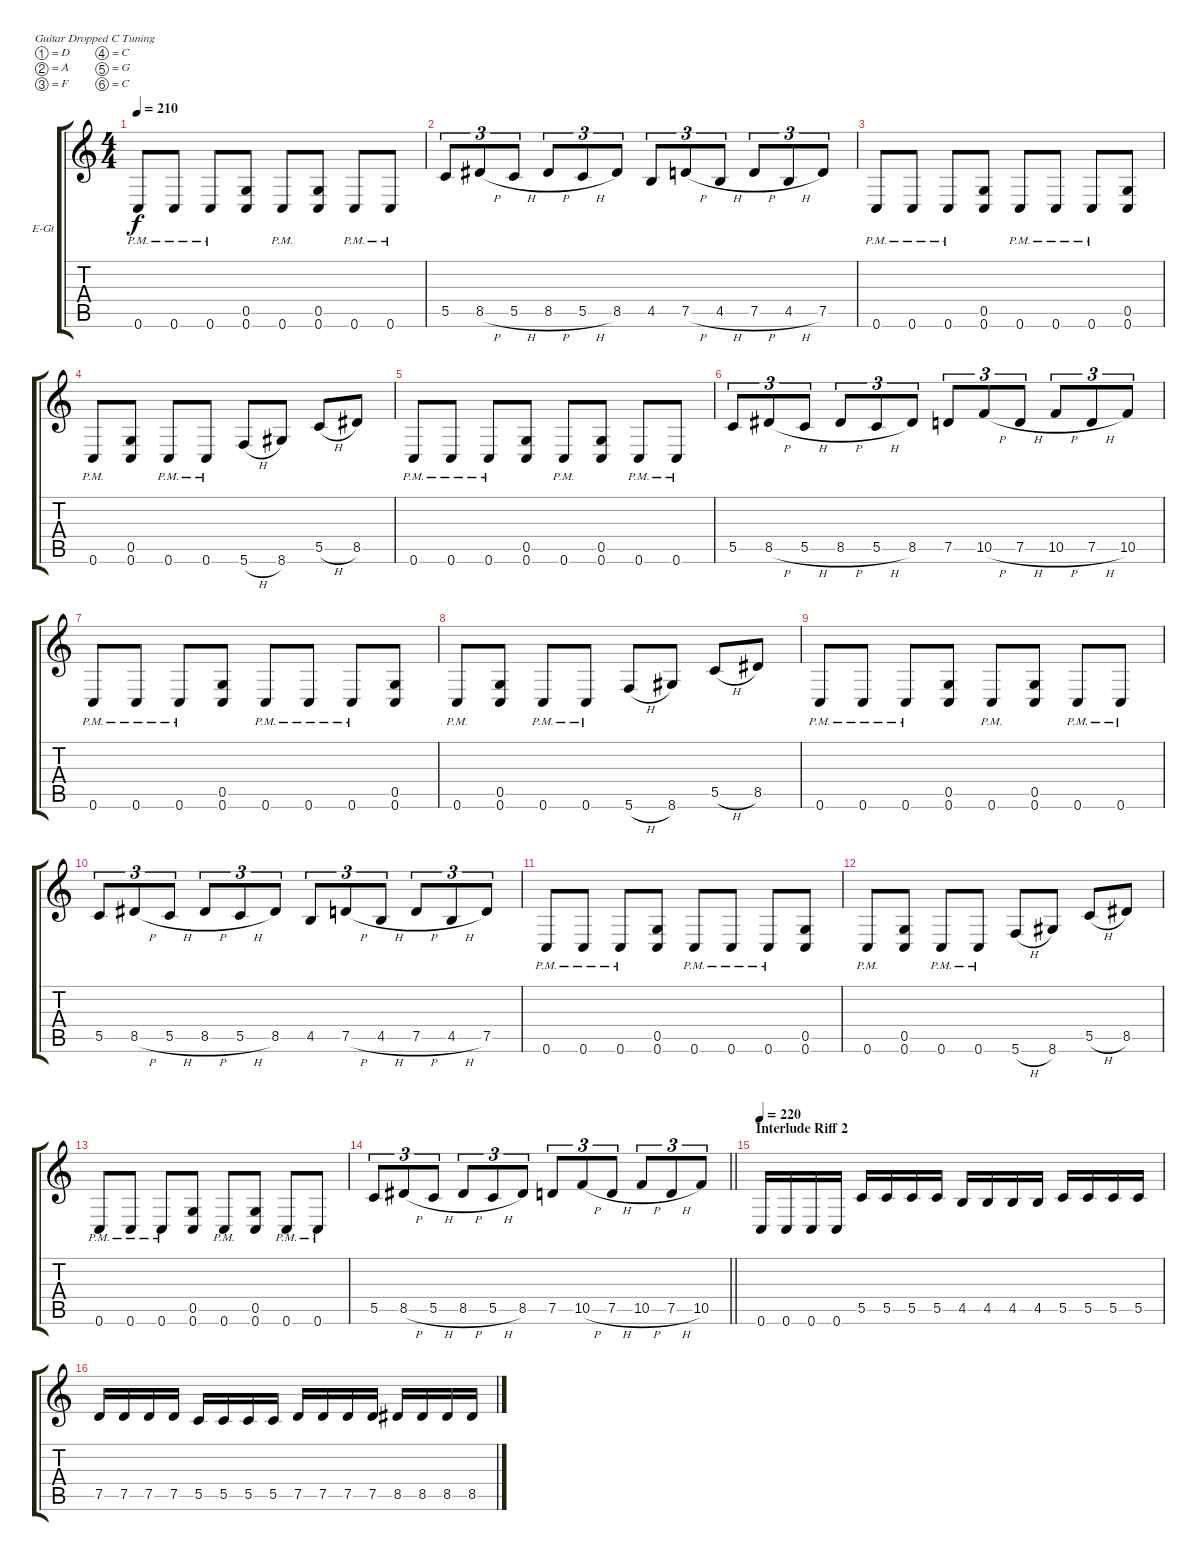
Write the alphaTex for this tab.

\bracketExtendMode groupsimilarinstruments
\firstSystemTrackNameOrientation horizontal
\otherSystemsTrackNameOrientation horizontal
\track ("Right Guitar" "E-Gt") {instrument distortionguitar}
\staff {score tabs}
\tuning (D4 A3 F3 C3 G2 C2)
\ts (4 4)
\tempo 210
\clef g2
\ks c
0.6{pm}.8{dy f} 0.6{pm}.8 0.6{pm}.8 (0.5 0.6).8 0.6{pm}.8 (0.5 0.6).8 0.6{pm}.8 0.6{pm}.8 |
5.5.8{tu (3 2)} 8.5{h}.8{tu (3 2)} 5.5{h}.8{tu (3 2)} 8.5{h}.8{tu (3 2)} 5.5{h}.8{tu (3 2)} 8.5.8{tu (3 2)} 4.5.8{tu (3 2)} 7.5{h}.8{tu (3 2)} 4.5{h}.8{tu (3 2)} 7.5{h}.8{tu (3 2)} 4.5{h}.8{tu (3 2)} 7.5.8{tu (3 2)} |
0.6{pm}.8 0.6{pm}.8 0.6{pm}.8 (0.5 0.6).8 0.6{pm}.8 0.6{pm}.8 0.6{pm}.8 (0.5 0.6).8 |
0.6{pm}.8 (0.5 0.6).8 0.6{pm}.8 0.6{pm}.8 5.6{h}.8 8.6.8 5.5{h}.8 8.5.8 |
0.6{pm}.8 0.6{pm}.8 0.6{pm}.8 (0.5 0.6).8 0.6{pm}.8 (0.5 0.6).8 0.6{pm}.8 0.6{pm}.8 |
5.5.8{tu (3 2)} 8.5{h}.8{tu (3 2)} 5.5{h}.8{tu (3 2)} 8.5{h}.8{tu (3 2)} 5.5{h}.8{tu (3 2)} 8.5.8{tu (3 2)} 7.5.8{tu (3 2)} 10.5{h}.8{tu (3 2)} 7.5{h}.8{tu (3 2)} 10.5{h}.8{tu (3 2)} 7.5{h}.8{tu (3 2)} 10.5.8{tu (3 2)} |
0.6{pm}.8 0.6{pm}.8 0.6{pm}.8 (0.5 0.6).8 0.6{pm}.8 0.6{pm}.8 0.6{pm}.8 (0.5 0.6).8 |
0.6{pm}.8 (0.5 0.6).8 0.6{pm}.8 0.6{pm}.8 5.6{h}.8 8.6.8 5.5{h}.8 8.5.8 |
0.6{pm}.8 0.6{pm}.8 0.6{pm}.8 (0.5 0.6).8 0.6{pm}.8 (0.5 0.6).8 0.6{pm}.8 0.6{pm}.8 |
5.5.8{tu (3 2)} 8.5{h}.8{tu (3 2)} 5.5{h}.8{tu (3 2)} 8.5{h}.8{tu (3 2)} 5.5{h}.8{tu (3 2)} 8.5.8{tu (3 2)} 4.5.8{tu (3 2)} 7.5{h}.8{tu (3 2)} 4.5{h}.8{tu (3 2)} 7.5{h}.8{tu (3 2)} 4.5{h}.8{tu (3 2)} 7.5.8{tu (3 2)} |
0.6{pm}.8 0.6{pm}.8 0.6{pm}.8 (0.5 0.6).8 0.6{pm}.8 0.6{pm}.8 0.6{pm}.8 (0.5 0.6).8 |
0.6{pm}.8 (0.5 0.6).8 0.6{pm}.8 0.6{pm}.8 5.6{h}.8 8.6.8 5.5{h}.8 8.5.8 |
0.6{pm}.8 0.6{pm}.8 0.6{pm}.8 (0.5 0.6).8 0.6{pm}.8 (0.5 0.6).8 0.6{pm}.8 0.6{pm}.8 |
\barLineRight lightlight
5.5.8{tu (3 2)} 8.5{h}.8{tu (3 2)} 5.5{h}.8{tu (3 2)} 8.5{h}.8{tu (3 2)} 5.5{h}.8{tu (3 2)} 8.5.8{tu (3 2)} 7.5.8{tu (3 2)} 10.5{h}.8{tu (3 2)} 7.5{h}.8{tu (3 2)} 10.5{h}.8{tu (3 2)} 7.5{h}.8{tu (3 2)} 10.5.8{tu (3 2)} |
\section ("" "Interlude Riff 2")
\tempo 220
0.6.16 0.6.16 0.6.16 0.6.16 5.5.16 5.5.16 5.5.16 5.5.16 4.5.16 4.5.16 4.5.16 4.5.16 5.5.16 5.5.16 5.5.16 5.5.16 |
7.5.16 7.5.16 7.5.16 7.5.16 5.5.16 5.5.16 5.5.16 5.5.16 7.5.16 7.5.16 7.5.16 7.5.16 8.5.16 8.5.16 8.5.16 8.5.16
